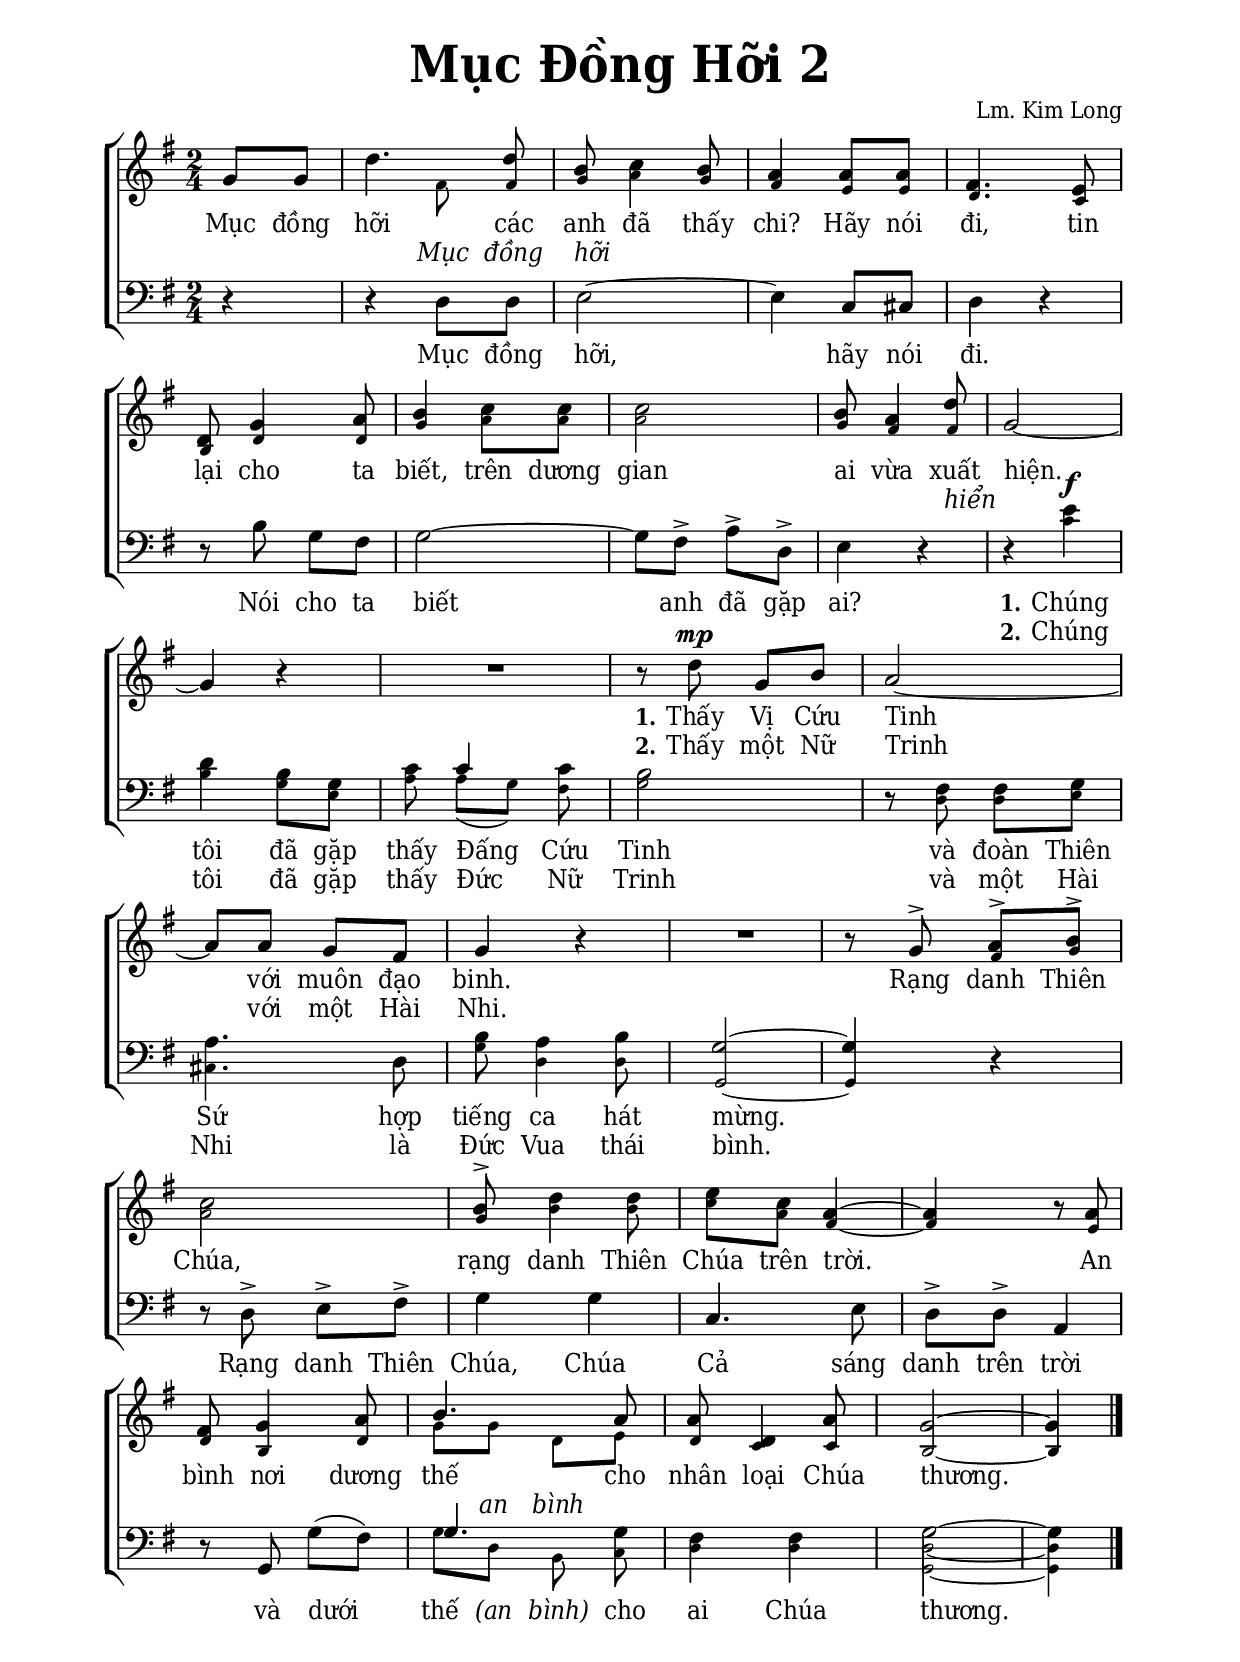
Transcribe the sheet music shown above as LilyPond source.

% Cài đặt chung
\version "2.22.1"
\include "english.ly"

\header {
  title = \markup { \fontsize #3 "Mục Đồng Hỡi 2" }
  composer = "Lm. Kim Long"
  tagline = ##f
}

% Nhạc
nhacPhienKhucSop = \relative c'' {
  \partial 4 g8 g |
  d'4. d8 |
  b c4 b8 |
  a4 a8 a |
  fs4. e8 |
  d g4 a8 |
  b4 c8 c |
  c2 |
  b8 a4 d8 |
  g,2 ~ |
  g4 r |
  R2
  r8 d' ^\mp g, b |
  a2 ~ |
  a8 a g fs |
  g4 r |
  R2
  r8 g ^> a ^> b ^> |
  c2 |
  b8 ^> d4 d8 |
  e c a4 ~ |
  a r8 a |
  fs g4 a8 |
  b4. a8 |
  a d,4 a'8 |
  g2 ~ |
  g4 \bar "|."
}

nhacPhienKhucAlto = \relative c' {
  r4 |
  r fs8 fs |
  g a4 g8 |
  fs4 e8 e |
  d4. c8 |
  b d4 d8 |
  g4 a8 a |
  a2 |
  g8 fs4 fs8 |
  g2 ~ |
  g4 r |
  R2
  r8 d' g, b |
  a2 ~ |
  a8 a g fs |
  g4 r |
  R2
  r8 g fs g |
  a2 |
  g8 b4 b8 |
  c a fs4 ~ |
  fs r8 e |
  d b4 d8 |
  g g d [e] |
  d c4 c8 |
  b2 ~ |
  b4
}

nhacPhienKhucTenor = \relative c {
  r4 |
  r d8 d |
  e2 ~ |
  e4 c8 cs |
  d4 r |
  r8 b' g fs |
  g2 ~ |
  g8 fs ^> a ^> d, ^> |
  e4 r |
  r e'4 ^\f |
  d b8 g |
  c c4 c8 |
  b2 |
  r8 fs fs g |
  a4. d,8 |
  b' a4 b8 |
  g2 ~ |
  g4 r4 |
  r8 d ^> e ^> fs ^> |
  g4 g |
  c,4. e8 |
  d ^> d ^> a4 |
  r8 g g' (fs) |
  g4. g8 |
  fs4 fs |
  \stemDown g2 ~ |
  g4
}

nhacPhienKhucBas = \relative c {
  r4 |
  r d8 d |
  e2 ~ |
  e4 c8 cs |
  d4 r |
  r8 b' g fs |
  g2 ~ |
  g8 fs a d, |
  e4 r |
  r c'4 |
  b g8 e |
  a a ([g)] fs |
  g2 |
  r8 d d e |
  cs4. d8 |
  g d4 d8 |
  g,2 ~ |
  g4 r4 |
  r8 d' e fs |
  g4 g |
  c,4. e8 |
  d d a4 |
  r8 g g' (fs) |
  g d b c |
  d4 d |
  <d g,>2 ~ |
  <d g,>4
}

% Lời
loiPhienKhucSopMot = \lyricmode {
  Mục đồng hỡi các anh đã thấy chi?
  Hãy nói đi, tin lại cho ta biết,
  trên dương gian ai vừa xuất hiện.
  \set stanza = "1."
  Thấy Vị Cứu Tinh với muôn đạo binh.
  Rạng danh Thiên Chúa, rạng danh Thiên Chúa trên trời.
  An bình nơi dương thế cho nhân loại Chúa thương.
}

loiPhienKhucSopHai = \lyricmode {
  \repeat unfold 23 { _ }
  \set stanza = "2."
  Thấy một Nữ Trinh với một Hài Nhi.
}

loiPhienKhucAlto = \lyricmode {
  \override Lyrics.LyricText.font-shape = #'italic
  Mục đồng hỡi
  \repeat unfold 16 { _ }
  hiển
  \repeat unfold 24 { _ }
  an bình
}

loiPhienKhucBasMot = \lyricmode {
  Mục đồng hỡi, hãy nói đi.
  Nói cho ta biết anh đã gặp ai?
  \set stanza = "1."
  Chúng tôi đã gặp thấy Đấng Cứu Tinh
  và đoàn Thiên Sứ hợp tiếng ca hát mừng.
  Rạng danh Thiên Chúa, Chúa Cả sáng danh trên trời
  và dưới thế
  \override Lyrics.LyricText.font-shape = #'italic
  (an bình)
  \revert Lyrics.LyricText.font-shape
  cho ai Chúa thương.
}

loiPhienKhucBasHai = \lyricmode {
  \repeat unfold 14 { _ }
  \set stanza = "2."
  Chúng tôi đã gặp thấy Đức Nữ Trinh
  và một Hài Nhi là Đức Vua thái bình.
}

% Dàn trang
\paper {
  #(set-paper-size "a4")
  top-margin = 10\mm
  bottom-margin = 15\mm
  left-margin = 20\mm
  right-margin = 20\mm
  indent = #0
  #(define fonts
    (make-pango-font-tree
      "Deja Vu Serif Condensed"
      "Deja Vu Serif Condensed"
      "Deja Vu Serif Condensed"
      (/ 20 20)))
  print-page-number = #f
  page-count = #1
  %systems-per-page = 5
}

TongNhip = {
  \key g \major \time 2/4
  \set Timing.beamExceptions = #'()
  \set Timing.baseMoment = #(ly:make-moment 1/4)
}

% Đổi kích thước nốt cho bè phụ
notBePhu =
#(define-music-function (font-size music) (number? ly:music?)
   (for-some-music
     (lambda (m)
       (if (music-is-of-type? m 'rhythmic-event)
           (begin
             (set! (ly:music-property m 'tweaks)
                   (cons `(font-size . ,font-size)
                         (ly:music-property m 'tweaks)))
             #t)
           #f))
     music)
   music)
\score {
  \new ChoirStaff <<
    \new Staff \with {
        \consists "Merge_rests_engraver"
        printPartCombineTexts = ##f
      }
      <<
      \new Voice \TongNhip \partCombine 
        \nhacPhienKhucSop
        \notBePhu -2 { \nhacPhienKhucAlto }
      \new NullVoice = beSop \nhacPhienKhucSop
      \new Lyrics \lyricsto beSop \loiPhienKhucSopMot
      \new Lyrics \lyricsto beSop \loiPhienKhucSopHai
      \new NullVoice = beAlto \nhacPhienKhucAlto
      \new Lyrics \lyricsto beAlto \loiPhienKhucAlto
      >>
    \new Staff \with {
        \consists "Merge_rests_engraver"
        printPartCombineTexts = ##f
      }
      <<
        \clef "bass"
        \new Voice \TongNhip \partCombine 
        \nhacPhienKhucTenor
        \notBePhu -2 { \nhacPhienKhucBas }
      \new NullVoice = beBas \nhacPhienKhucBas
      \new Lyrics \lyricsto beBas \loiPhienKhucBasMot
      \new Lyrics \lyricsto beBas \loiPhienKhucBasHai
    >>
  >>
  \layout {
    \override Lyrics.LyricSpace.minimum-distance = #1.5
    \override Score.BarNumber.break-visibility = ##(#f #f #f)
    \override Score.SpacingSpanner.uniform-stretching = ##t
  }
}
